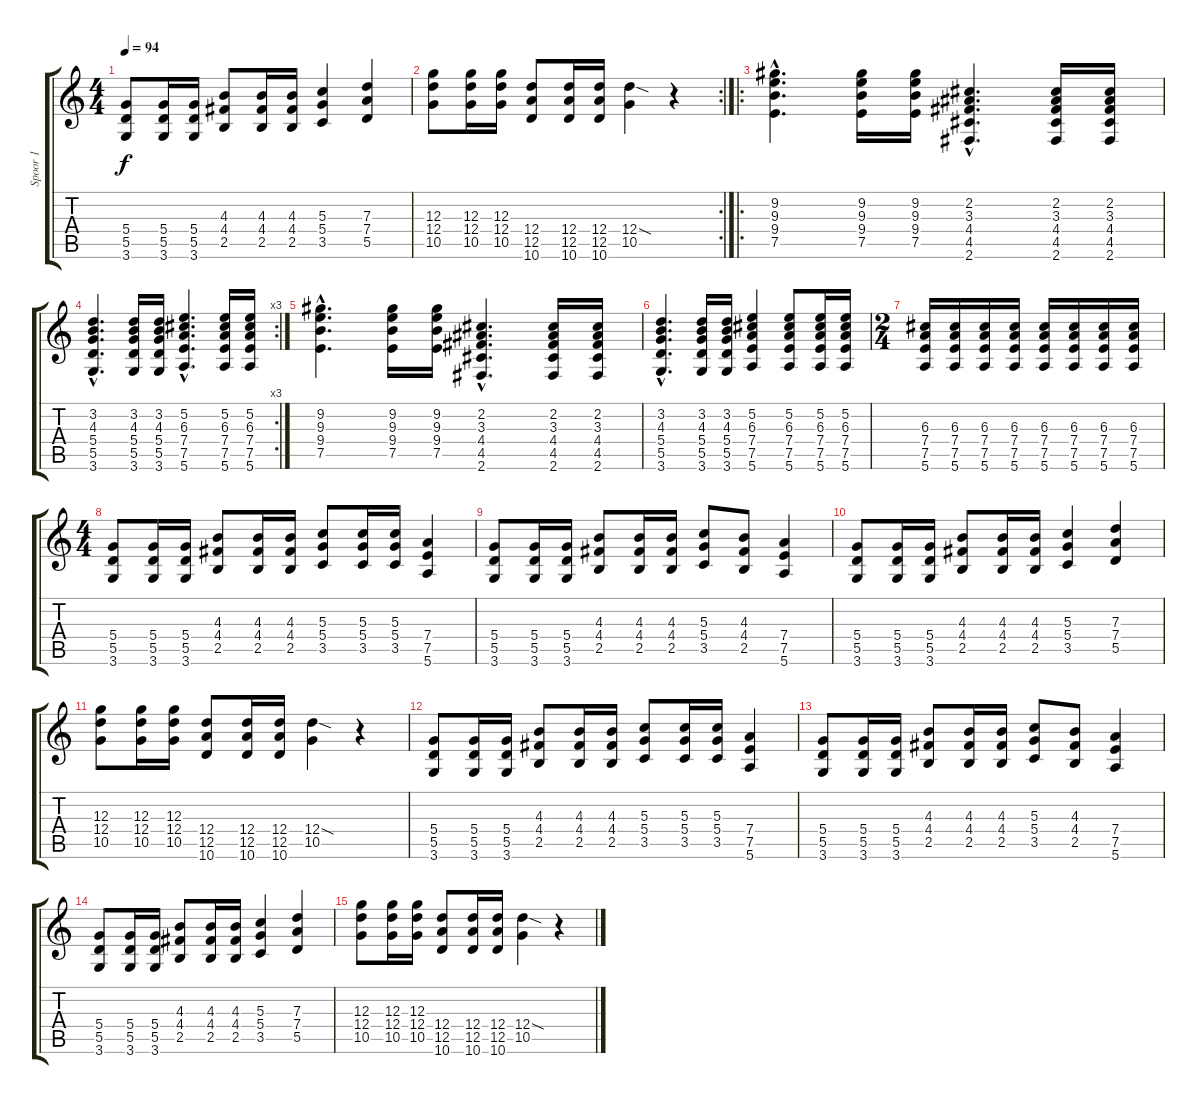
\track ("Spoor 1" "Spoor 1") {instrument overdrivenguitar}
\staff {score tabs}
\tuning (E4 B3 G3 D3 A2 E2) {hide}
\ts (4 4)
\tempo 94
\clef g2
\ks c
(5.4 5.5 3.6).8{dy f} (5.4 5.5 3.6).16 (5.4 5.5 3.6).16 (4.3 4.4 2.5).8 (4.3 4.4 2.5).16 (4.3 4.4 2.5).16 (5.3 5.4 3.5).4 (7.3 7.4 5.5).4 |
\rc 2
(12.3 12.4 10.5).8 (12.3 12.4 10.5).16 (12.3 12.4 10.5).16 (12.4 12.5 10.6).8 (12.4 12.5 10.6).16 (12.4 12.5 10.6).16 (12.4{sod} 10.5).4 r.4 |
\ro
(9.2{hac} 9.3{hac} 9.4{hac} 7.5{hac}).4{d} (9.2 9.3 9.4 7.5).16 (9.2 9.3 9.4 7.5).16 (2.2{hac} 3.3{hac} 4.4{hac} 4.5{hac} 2.6{hac}).4{d} (2.2 3.3 4.4 4.5 2.6).16 (2.2 3.3 4.4 4.5 2.6).16 |
\rc 3
(3.2{hac} 4.3{hac} 5.4{hac} 5.5{hac} 3.6{hac}).4{d} (3.2 4.3 5.4 5.5 3.6).16 (3.2 4.3 5.4 5.5 3.6).16 (5.2{hac} 6.3{hac} 7.4{hac} 7.5{hac} 5.6{hac}).4{d} (5.2 6.3 7.4 7.5 5.6).16 (5.2 6.3 7.4 7.5 5.6).16 |
(9.2{hac} 9.3{hac} 9.4{hac} 7.5{hac}).4{d} (9.2 9.3 9.4 7.5).16 (9.2 9.3 9.4 7.5).16 (2.2{hac} 3.3{hac} 4.4{hac} 4.5{hac} 2.6{hac}).4{d} (2.2 3.3 4.4 4.5 2.6).16 (2.2 3.3 4.4 4.5 2.6).16 |
(3.2{hac} 4.3{hac} 5.4{hac} 5.5{hac} 3.6{hac}).4{d} (3.2 4.3 5.4 5.5 3.6).16 (3.2 4.3 5.4 5.5 3.6).16 (5.2 6.3 7.4 7.5 5.6).4 (5.2 6.3 7.4 7.5 5.6).8 (5.2 6.3 7.4 7.5 5.6).16 (5.2 6.3 7.4 7.5 5.6).16 |
\ts (2 4)
(6.3 7.4 7.5 5.6).16 (6.3 7.4 7.5 5.6).16 (6.3 7.4 7.5 5.6).16 (6.3 7.4 7.5 5.6).16 (6.3 7.4 7.5 5.6).16 (6.3 7.4 7.5 5.6).16 (6.3 7.4 7.5 5.6).16 (6.3 7.4 7.5 5.6).16 |
\ts (4 4)
(5.4 5.5 3.6).8 (5.4 5.5 3.6).16 (5.4 5.5 3.6).16 (4.3 4.4 2.5).8 (4.3 4.4 2.5).16 (4.3 4.4 2.5).16 (5.3 5.4 3.5).8 (5.3 5.4 3.5).16 (5.3 5.4 3.5).16 (7.4 7.5 5.6).4 |
(5.4 5.5 3.6).8 (5.4 5.5 3.6).16 (5.4 5.5 3.6).16 (4.3 4.4 2.5).8 (4.3 4.4 2.5).16 (4.3 4.4 2.5).16 (5.3 5.4 3.5).8 (4.3 4.4 2.5).8 (7.4 7.5 5.6).4 |
(5.4 5.5 3.6).8 (5.4 5.5 3.6).16 (5.4 5.5 3.6).16 (4.3 4.4 2.5).8 (4.3 4.4 2.5).16 (4.3 4.4 2.5).16 (5.3 5.4 3.5).4 (7.3 7.4 5.5).4 |
(12.3 12.4 10.5).8 (12.3 12.4 10.5).16 (12.3 12.4 10.5).16 (12.4 12.5 10.6).8 (12.4 12.5 10.6).16 (12.4 12.5 10.6).16 (12.4{sod} 10.5).4 r.4 |
(5.4 5.5 3.6).8 (5.4 5.5 3.6).16 (5.4 5.5 3.6).16 (4.3 4.4 2.5).8 (4.3 4.4 2.5).16 (4.3 4.4 2.5).16 (5.3 5.4 3.5).8 (5.3 5.4 3.5).16 (5.3 5.4 3.5).16 (7.4 7.5 5.6).4 |
(5.4 5.5 3.6).8 (5.4 5.5 3.6).16 (5.4 5.5 3.6).16 (4.3 4.4 2.5).8 (4.3 4.4 2.5).16 (4.3 4.4 2.5).16 (5.3 5.4 3.5).8 (4.3 4.4 2.5).8 (7.4 7.5 5.6).4 |
(5.4 5.5 3.6).8 (5.4 5.5 3.6).16 (5.4 5.5 3.6).16 (4.3 4.4 2.5).8 (4.3 4.4 2.5).16 (4.3 4.4 2.5).16 (5.3 5.4 3.5).4 (7.3 7.4 5.5).4 |
(12.3 12.4 10.5).8 (12.3 12.4 10.5).16 (12.3 12.4 10.5).16 (12.4 12.5 10.6).8 (12.4 12.5 10.6).16 (12.4 12.5 10.6).16 (12.4{sod} 10.5).4 r.4
